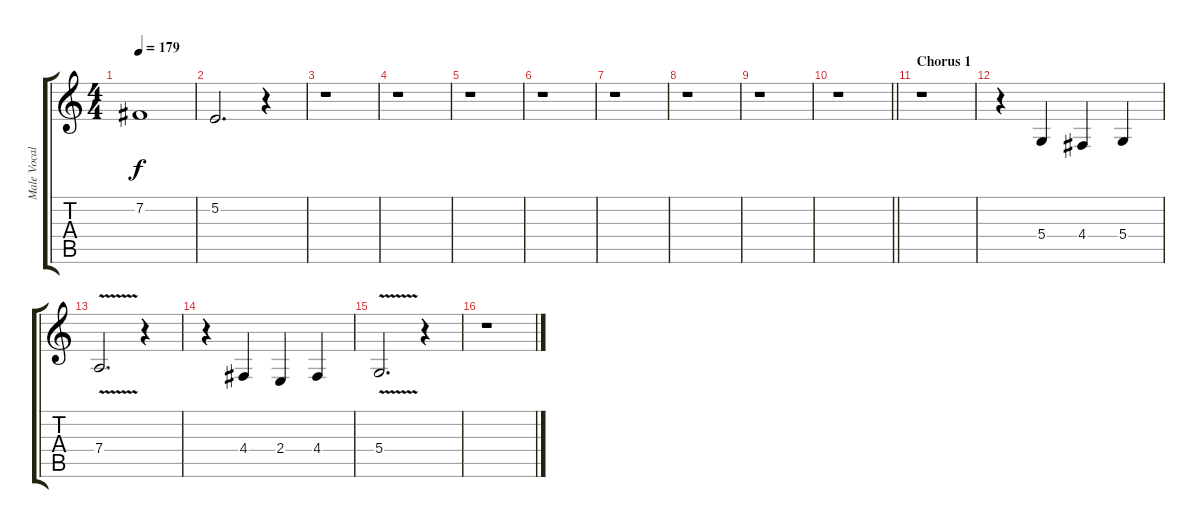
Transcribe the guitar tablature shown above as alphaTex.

\track ("Male Vocals" "Male Vocal") {instrument cello}
\staff {score tabs}
\tuning (E4 B3 G3 D3 A2 E2) {hide}
\ts (4 4)
\tempo 179
\clef g2
\ks c
7.2.1{dy f} |
5.2.2{d} r.4 |
r.1 |
r.1 |
r.1 |
r.1 |
r.1 |
r.1 |
r.1 |
\barLineRight lightlight
r.1 |
\section ("" "Chorus 1")
r.1 |
r.4 5.4.4 4.4.4 5.4.4 |
7.4{v}.2{d} r.4 |
r.4 4.4.4 2.4.4 4.4.4 |
5.4{v}.2{d} r.4 |
r.1
